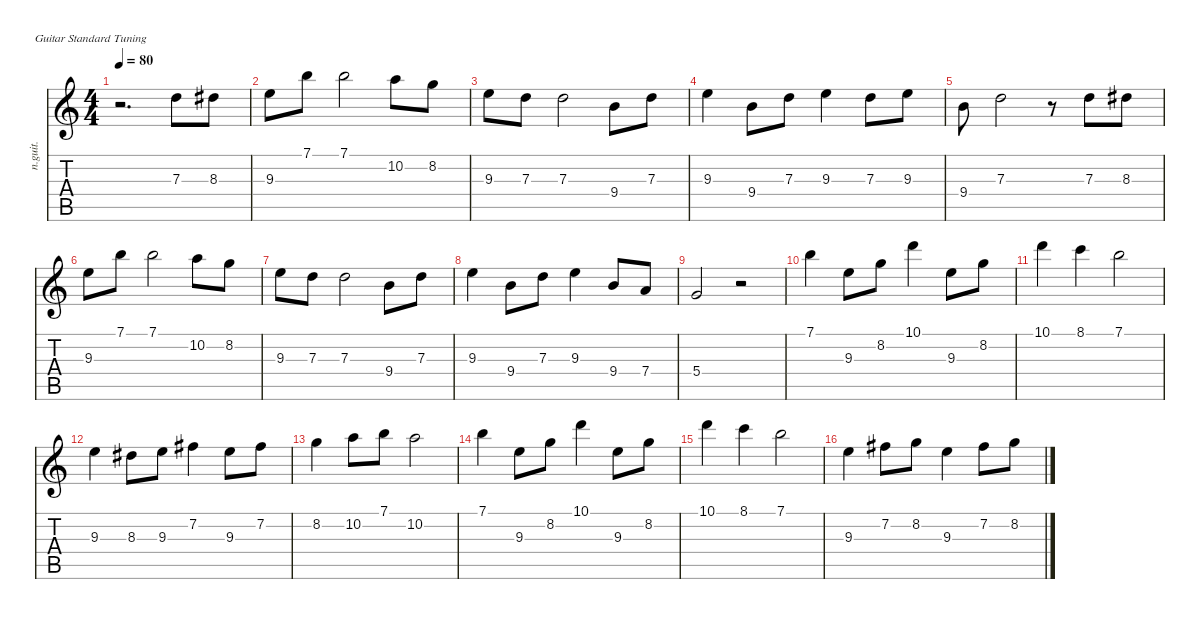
\defaultSystemsLayout 4
\hideDynamics
\bracketExtendMode nobrackets
\otherSystemsTrackNameOrientation horizontal
\track ("Nylon Guitar" "n.guit.") {instrument acousticguitarnylon}
\staff {score tabs}
\tuning (E4 B3 G3 D3 A2 E2)
\ts (4 4)
\tempo 80
\clef g2
\ks c
r.2{d dy mf instrument acousticguitarnylon beam Down} 7.3.8{beam Down} 8.3{acc #}.8{beam Down} |
9.3.8{beam Down} 7.1.8{beam Down} 7.1.2{beam Down} 10.2.8{beam Down} 8.2.8{beam Down} |
9.3.8{beam Down} 7.3.8{beam Down} 7.3.2{beam Down} 9.4.8{beam Down} 7.3.8{beam Down} |
9.3.4{beam Down} 9.4.8{beam Down} 7.3.8{beam Down} 9.3.4{beam Down} 7.3.8{beam Down} 9.3.8{beam Down} |
9.4.8{beam Down} 7.3.2{beam Down} r.8{beam Down} 7.3.8{beam Down} 8.3{acc #}.8{beam Down} |
9.3.8{beam Down} 7.1.8{beam Down} 7.1.2{beam Down} 10.2.8{beam Down} 8.2.8{beam Down} |
9.3.8{beam Down} 7.3.8{beam Down} 7.3.2{beam Down} 9.4.8{beam Down} 7.3.8{beam Down} |
9.3.4{beam Down} 9.4.8{beam Down} 7.3.8{beam Down} 9.3.4{beam Down} 9.4.8{beam Up} 7.4.8{beam Up} |
5.4.2{beam Up} r.2{beam Up} |
7.1.4{beam Down} 9.3.8{beam Down} 8.2.8{beam Down} 10.1.4{beam Down} 9.3.8{beam Down} 8.2.8{beam Down} |
10.1.4{beam Down} 8.1.4{beam Down} 7.1.2{beam Down} |
9.3.4{beam Down} 8.3{acc #}.8{beam Down} 9.3.8{beam Down} 7.2{acc #}.4{beam Down} 9.3.8{beam Down} 7.2{acc #}.8{beam Down} |
8.2.4{beam Down} 10.2.8{beam Down} 7.1.8{beam Down} 10.2.2{beam Down} |
7.1.4{beam Down} 9.3.8{beam Down} 8.2.8{beam Down} 10.1.4{beam Down} 9.3.8{beam Down} 8.2.8{beam Down} |
10.1.4{beam Down} 8.1.4{beam Down} 7.1.2{beam Down} |
9.3.4{beam Down} 7.2{acc #}.8{beam Down} 8.2.8{beam Down} 9.3.4{beam Down} 7.2{acc #}.8{beam Down} 8.2.8{beam Down}
